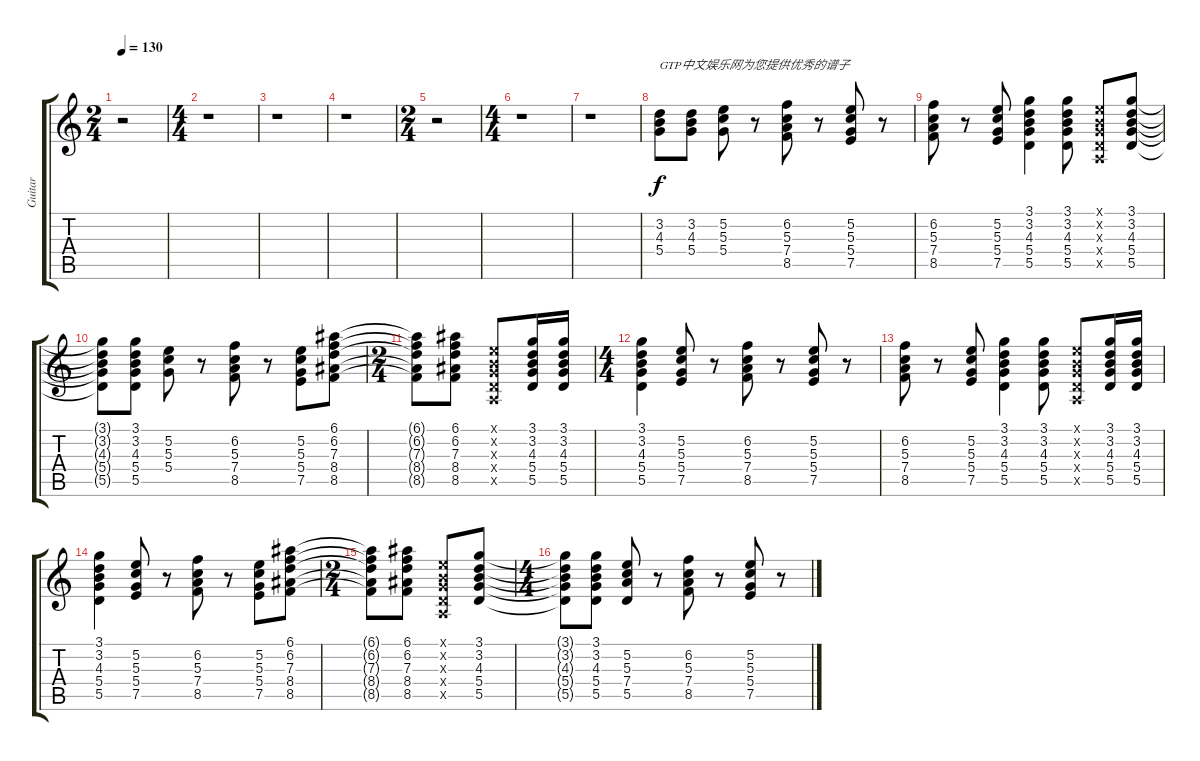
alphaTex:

\track ("Guitar" "Guitar") {instrument overdrivenguitar}
\staff {score tabs}
\tuning (E4 B3 G3 D3 A2 E2) {hide}
\ts (2 4)
\tempo 130
\clef g2
\ks c
r.2{dy f} |
\ts (4 4)
r.1 |
r.1 |
r.1 |
\ts (2 4)
r.2 |
\ts (4 4)
r.1 |
r.1 |
(3.2 4.3 5.4).8{txt "GTP中文娱乐网为您提供优秀的谱子"} (3.2 4.3 5.4).8 (5.2 5.3 5.4).8 r.8 (6.2 5.3 7.4 8.5).8 r.8 (5.2 5.3 5.4 7.5).8 r.8 |
(6.2 5.3 7.4 8.5).8 r.8 (5.2 5.3 5.4 7.5).8 (3.1 3.2 4.3 5.4 5.5).4 (3.1 3.2 4.3 5.4 5.5).8 (0.1{x} 0.2{x} 0.3{x} 0.4{x} 0.5{x}).8 (3.1 3.2 4.3 5.4 5.5).8 |
(3.1{t} 3.2{t} 4.3{t} 5.4{t} 5.5{t}).8 (3.1 3.2 4.3 5.4 5.5).8 (5.2 5.3 5.4).8 r.8 (6.2 5.3 7.4 8.5).8 r.8 (5.2 5.3 5.4 7.5).8 (6.1 6.2 7.3 8.4 8.5).8 |
\ts (2 4)
(6.1{t} 6.2{t} 7.3{t} 8.4{t} 8.5{t}).8 (6.1 6.2 7.3 8.4 8.5).8 (0.1{x} 0.2{x} 0.3{x} 0.4{x} 0.5{x}).8 (3.1 3.2 4.3 5.4 5.5).16 (3.1 3.2 4.3 5.4 5.5).16 |
\ts (4 4)
(3.1 3.2 4.3 5.4 5.5).4 (5.2 5.3 5.4 7.5).8 r.8 (6.2 5.3 7.4 8.5).8 r.8 (5.2 5.3 5.4 7.5).8 r.8 |
(6.2 5.3 7.4 8.5).8 r.8 (5.2 5.3 5.4 7.5).8 (3.1 3.2 4.3 5.4 5.5).4 (3.1 3.2 4.3 5.4 5.5).8 (0.1{x} 0.2{x} 0.3{x} 0.4{x} 0.5{x}).8 (3.1 3.2 4.3 5.4 5.5).16 (3.1 3.2 4.3 5.4 5.5).16 |
(3.1 3.2 4.3 5.4 5.5).4 (5.2 5.3 5.4 7.5).8 r.8 (6.2 5.3 7.4 8.5).8 r.8 (5.2 5.3 5.4 7.5).8 (6.1 6.2 7.3 8.4 8.5).8 |
\ts (2 4)
(6.1{t} 6.2{t} 7.3{t} 8.4{t} 8.5{t}).8 (6.1 6.2 7.3 8.4 8.5).8 (0.1{x} 0.2{x} 0.3{x} 0.4{x} 0.5{x}).8 (3.1 3.2 4.3 5.4 5.5).8 |
\ts (4 4)
(3.1{t} 3.2{t} 4.3{t} 5.4{t} 5.5{t}).8 (3.1 3.2 4.3 5.4 5.5).8 (5.2 5.3 7.4 5.5).8 r.8 (6.2 5.3 7.4 8.5).8 r.8 (5.2 5.3 5.4 7.5).8 r.8
